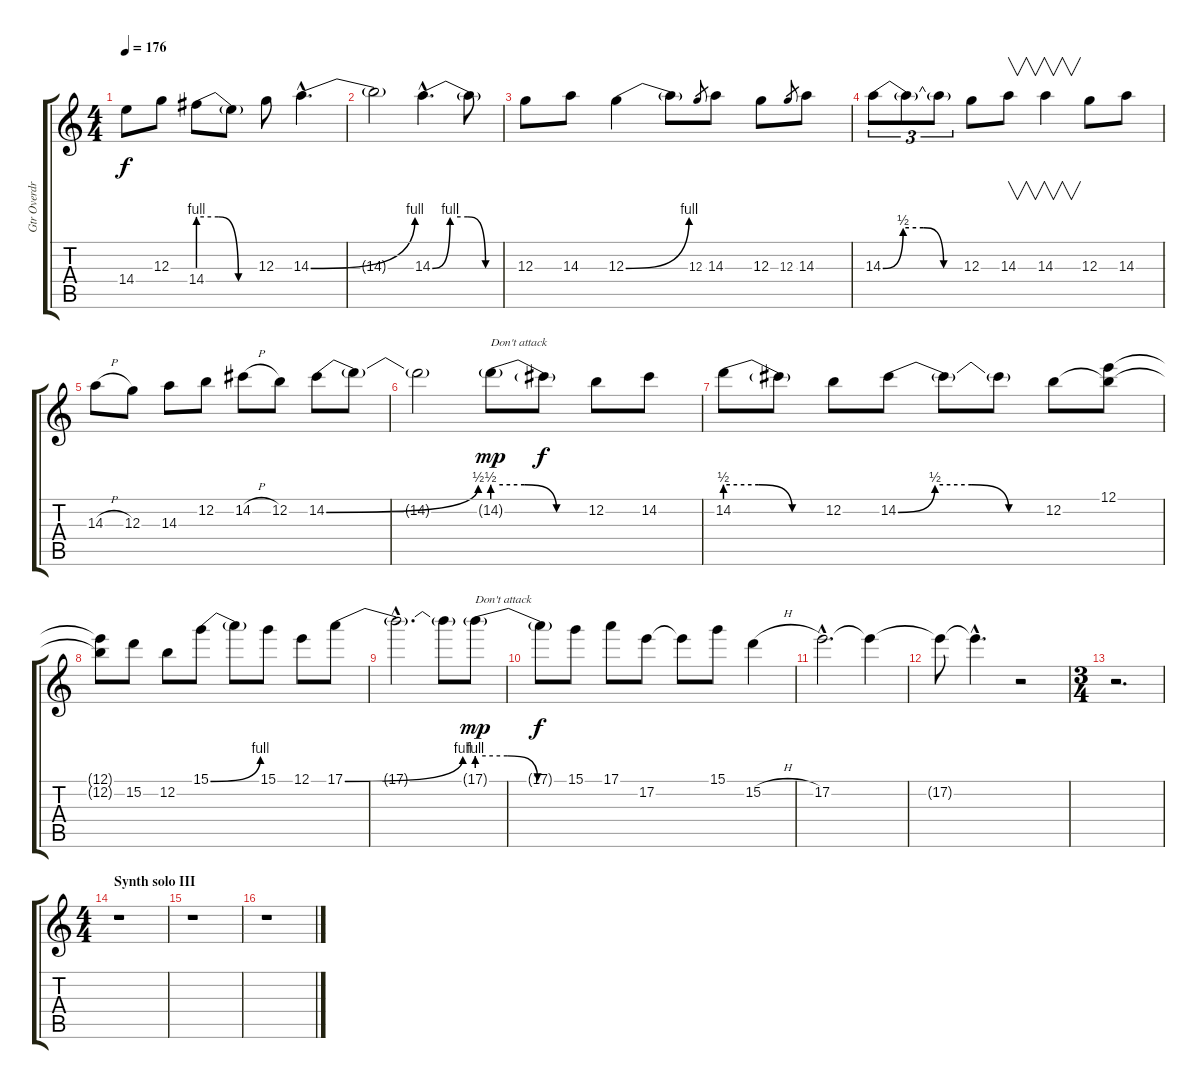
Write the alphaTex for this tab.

\track ("Gtr Overdrive" "Gtr Overdr") {instrument overdrivenguitar}
\staff {score tabs}
\tuning (E4 B3 G3 D3 A2 E2) {hide}
\ts (4 4)
\tempo 176
\clef g2
\ks c
14.4.8{dy f} 12.3.8 14.4{be (custom 0 4 20 4 40 0 60 0)}.8 14.4{t}.8 12.3.8 14.3{be (bend 0 0 60 4) hac}.4{d} |
14.3{t}.2 14.3{be (custom 0 0 15 4 30 4 45 0 60 0) hac}.4{d} 14.3{t}.8 |
12.3.8 14.3.8 12.3{be (bend 0 0 60 4)}.4 12.3{t}.8 12.3.8{gr} 14.3.8 12.3.8 12.3.8{gr} 14.3.8 |
14.3{be (custom 0 0 15 2 30 2 45 0 60 0)}.8{tu (3 2)} 14.3{t}.8{tu (3 2)} 14.3{t}.8{tu (3 2)} 12.3.8 14.3.8{v} 14.3.4{v} 12.3.8 14.3.8 |
14.3{h}.8 12.3.8 14.3.8 12.2.8 14.2{h}.8 12.2.8 14.2{be (bend 0 0 60 2)}.8 14.2{t}.8 |
14.2{t}.2 14.2{be (custom 0 2 20 2 40 0 60 0) g}.8{txt "Don't attack" dy mp} 14.2{t}.8{dy f} 12.2.8 14.2.8 |
14.2{be (custom 0 2 20 2 40 0 60 0)}.8 14.2{t}.8 12.2.8 14.2{be (custom 0 0 15 2 30 2 45 0 60 0)}.8 14.2{t}.8 14.2{t}.8 12.2.8 (12.1 12.2{t}).8 |
(12.1{t} 12.2{t}).8 15.2.8 12.2.8 15.1{be (bend 0 0 60 4)}.8 15.1{t}.8 15.1.8 12.1.8 17.1{be (bend 0 0 60 4)}.8 |
17.1{hac t}.2{d} 17.1{t}.8 17.1{be (custom 0 4 20 4 40 0 60 0) g}.8{txt "Don't attack" dy mp} |
17.1{t}.8{dy f} 15.1.8 17.1.8 17.2.8 17.2{t}.8 15.1.8 15.2{h}.4 |
17.2{hac}.2{d} 17.2{t}.4 |
17.2{t}.8 17.2{hac t}.4{d} r.2 |
\ts (3 4)
r.2{d} |
\ts (4 4)
\section ("" "Synth solo III")
r.1 |
r.1 |
r.1
